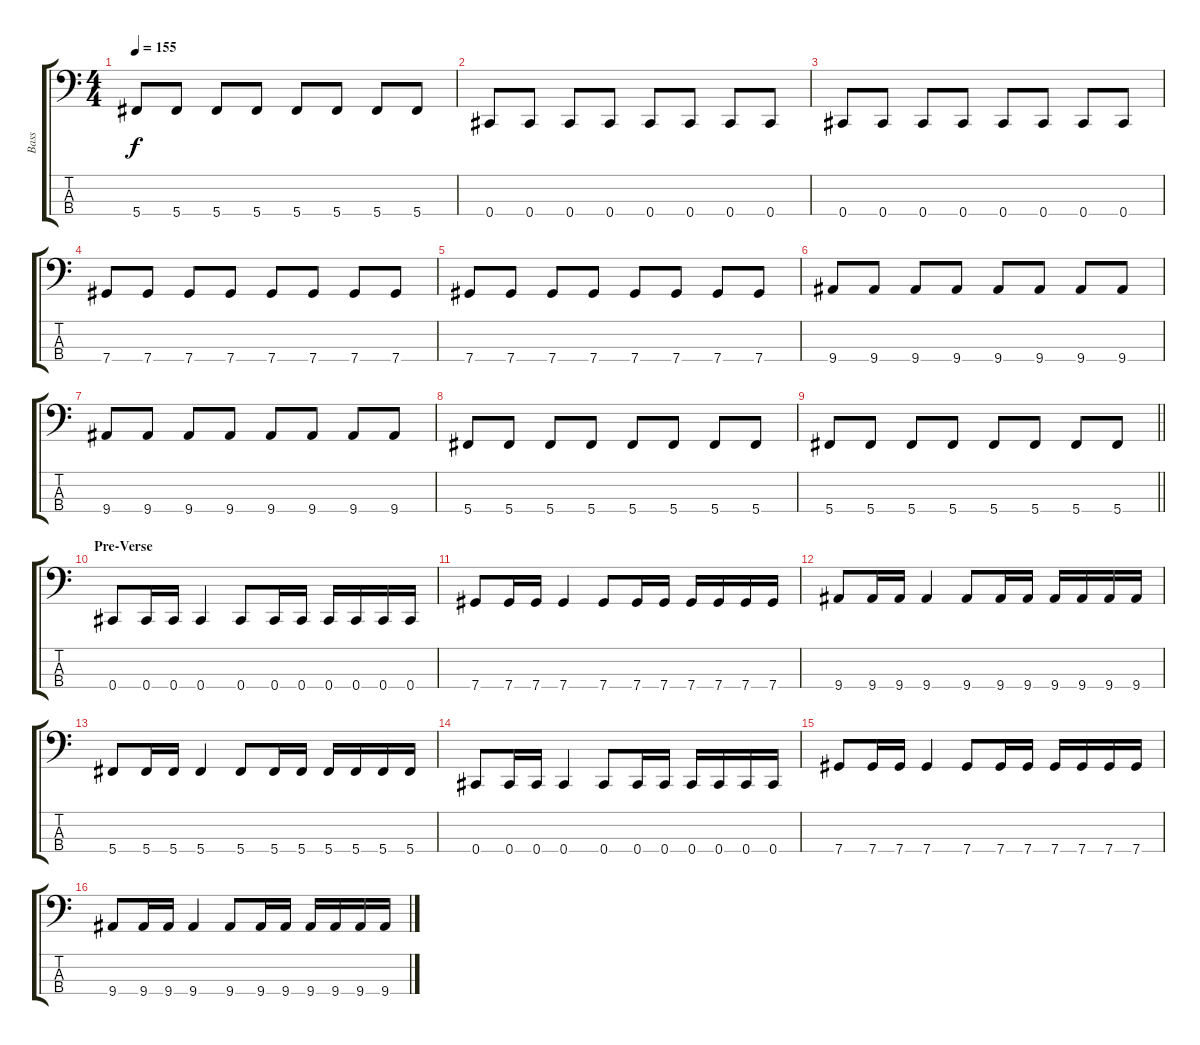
\track ("Bass" "Bass") {instrument electricbassfinger}
\staff {score tabs}
\tuning (Gb2 Db2 Ab1 Db1) {hide}
\ts (4 4)
\tempo 155
\clef f4
\ks c
5.4.8{dy f} 5.4.8 5.4.8 5.4.8 5.4.8 5.4.8 5.4.8 5.4.8 |
0.4.8 0.4.8 0.4.8 0.4.8 0.4.8 0.4.8 0.4.8 0.4.8 |
0.4.8 0.4.8 0.4.8 0.4.8 0.4.8 0.4.8 0.4.8 0.4.8 |
7.4.8 7.4.8 7.4.8 7.4.8 7.4.8 7.4.8 7.4.8 7.4.8 |
7.4.8 7.4.8 7.4.8 7.4.8 7.4.8 7.4.8 7.4.8 7.4.8 |
9.4.8 9.4.8 9.4.8 9.4.8 9.4.8 9.4.8 9.4.8 9.4.8 |
9.4.8 9.4.8 9.4.8 9.4.8 9.4.8 9.4.8 9.4.8 9.4.8 |
5.4.8 5.4.8 5.4.8 5.4.8 5.4.8 5.4.8 5.4.8 5.4.8 |
\barLineRight lightlight
5.4.8 5.4.8 5.4.8 5.4.8 5.4.8 5.4.8 5.4.8 5.4.8 |
\section ("" "Pre-Verse")
0.4.8 0.4.16 0.4.16 0.4.4 0.4.8 0.4.16 0.4.16 0.4.16 0.4.16 0.4.16 0.4.16 |
7.4.8 7.4.16 7.4.16 7.4.4 7.4.8 7.4.16 7.4.16 7.4.16 7.4.16 7.4.16 7.4.16 |
9.4.8 9.4.16 9.4.16 9.4.4 9.4.8 9.4.16 9.4.16 9.4.16 9.4.16 9.4.16 9.4.16 |
5.4.8 5.4.16 5.4.16 5.4.4 5.4.8 5.4.16 5.4.16 5.4.16 5.4.16 5.4.16 5.4.16 |
0.4.8 0.4.16 0.4.16 0.4.4 0.4.8 0.4.16 0.4.16 0.4.16 0.4.16 0.4.16 0.4.16 |
7.4.8 7.4.16 7.4.16 7.4.4 7.4.8 7.4.16 7.4.16 7.4.16 7.4.16 7.4.16 7.4.16 |
9.4.8 9.4.16 9.4.16 9.4.4 9.4.8 9.4.16 9.4.16 9.4.16 9.4.16 9.4.16 9.4.16
